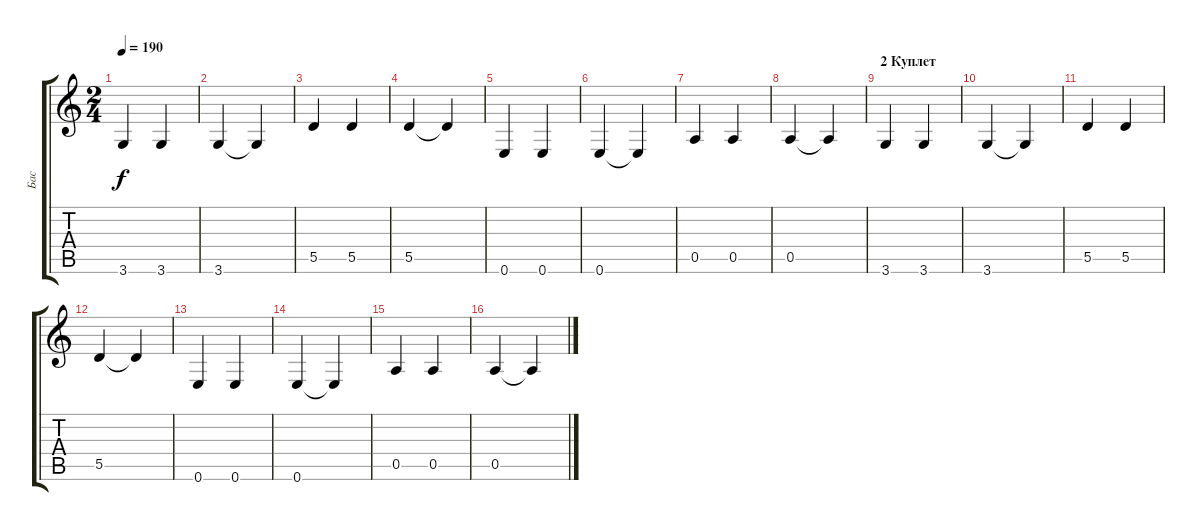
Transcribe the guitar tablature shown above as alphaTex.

\track ("Бас" "Бас") {instrument electricbassfinger}
\staff {score tabs}
\tuning (E4 B3 G3 D3 A2 E2) {hide}
\ts (2 4)
\tempo 190
\clef g2
\ks c
3.6.4{dy f} 3.6.4 |
3.6.4 3.6{t}.4 |
5.5.4 5.5.4 |
5.5.4 5.5{t}.4 |
0.6.4 0.6.4 |
0.6.4 0.6{t}.4 |
0.5.4 0.5.4 |
0.5.4 0.5{t}.4 |
\section ("" "2 Куплет")
3.6.4 3.6.4 |
3.6.4 3.6{t}.4 |
5.5.4 5.5.4 |
5.5.4 5.5{t}.4 |
0.6.4 0.6.4 |
0.6.4 0.6{t}.4 |
0.5.4 0.5.4 |
0.5.4 0.5{t}.4
